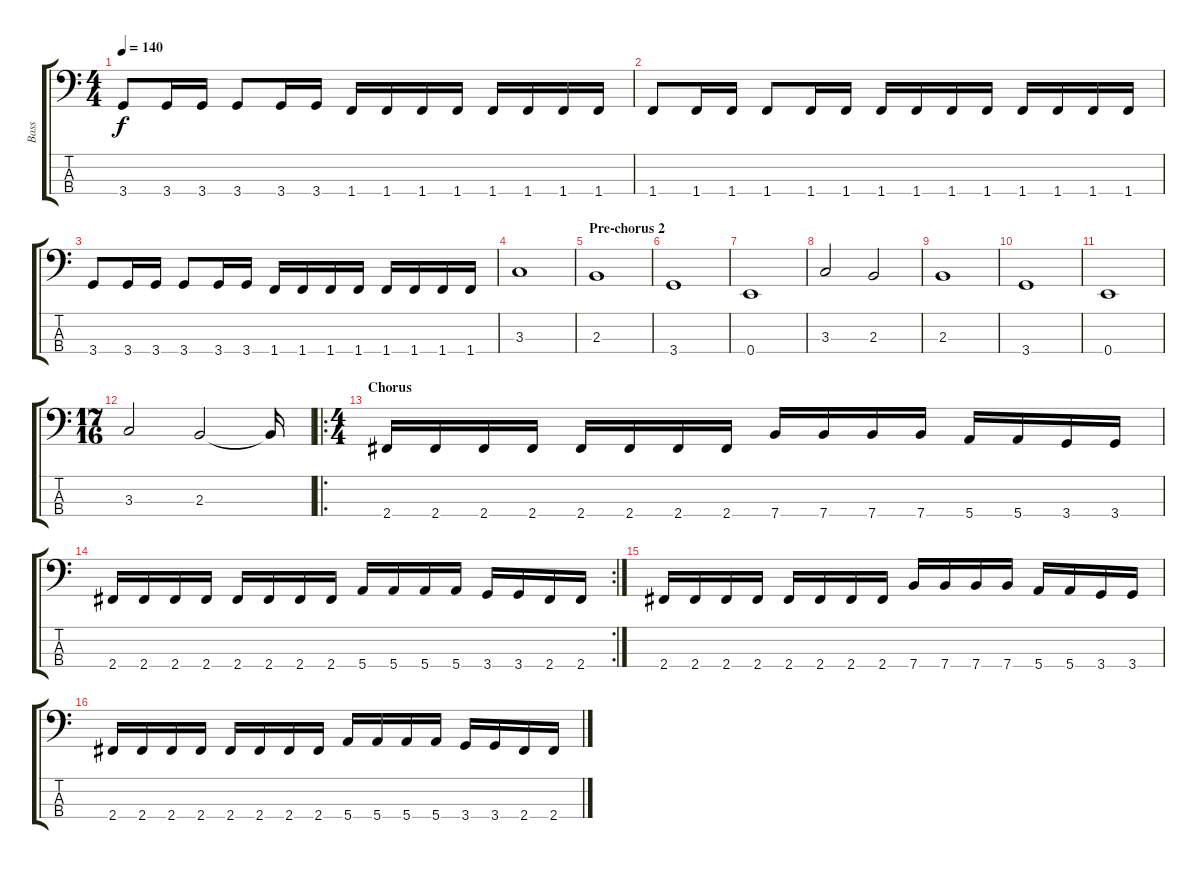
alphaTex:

\track ("Bass" "Bass") {instrument electricbasspick}
\staff {score tabs}
\tuning (G2 D2 A1 E1) {hide}
\ts (4 4)
\tempo 140
\clef f4
\ks c
3.4.8{dy f} 3.4.16 3.4.16 3.4.8 3.4.16 3.4.16 1.4.16 1.4.16 1.4.16 1.4.16 1.4.16 1.4.16 1.4.16 1.4.16 |
1.4.8{instrument electricbasspick} 1.4.16 1.4.16 1.4.8 1.4.16 1.4.16 1.4.16 1.4.16 1.4.16 1.4.16 1.4.16 1.4.16 1.4.16 1.4.16 |
3.4.8 3.4.16 3.4.16 3.4.8 3.4.16 3.4.16 1.4.16 1.4.16 1.4.16 1.4.16 1.4.16 1.4.16 1.4.16 1.4.16 |
3.3.1 |
\section ("" "Pre-chorus 2")
2.3.1 |
3.4.1 |
0.4.1 |
3.3.2 2.3.2 |
2.3.1 |
3.4.1 |
0.4.1 |
\ts (17 16)
3.3.2 2.3.2 2.3{t}.16 |
\ro
\ts (4 4)
\section ("" "Chorus")
2.4.16 2.4.16 2.4.16 2.4.16 2.4.16 2.4.16 2.4.16 2.4.16 7.4.16 7.4.16 7.4.16 7.4.16 5.4.16 5.4.16 3.4.16 3.4.16 |
\rc 2
2.4.16 2.4.16 2.4.16 2.4.16 2.4.16 2.4.16 2.4.16 2.4.16 5.4.16 5.4.16 5.4.16 5.4.16 3.4.16 3.4.16 2.4.16 2.4.16 |
2.4.16 2.4.16 2.4.16 2.4.16 2.4.16 2.4.16 2.4.16 2.4.16 7.4.16 7.4.16 7.4.16 7.4.16 5.4.16 5.4.16 3.4.16 3.4.16 |
2.4.16 2.4.16 2.4.16 2.4.16 2.4.16 2.4.16 2.4.16 2.4.16 5.4.16 5.4.16 5.4.16 5.4.16 3.4.16 3.4.16 2.4.16 2.4.16
